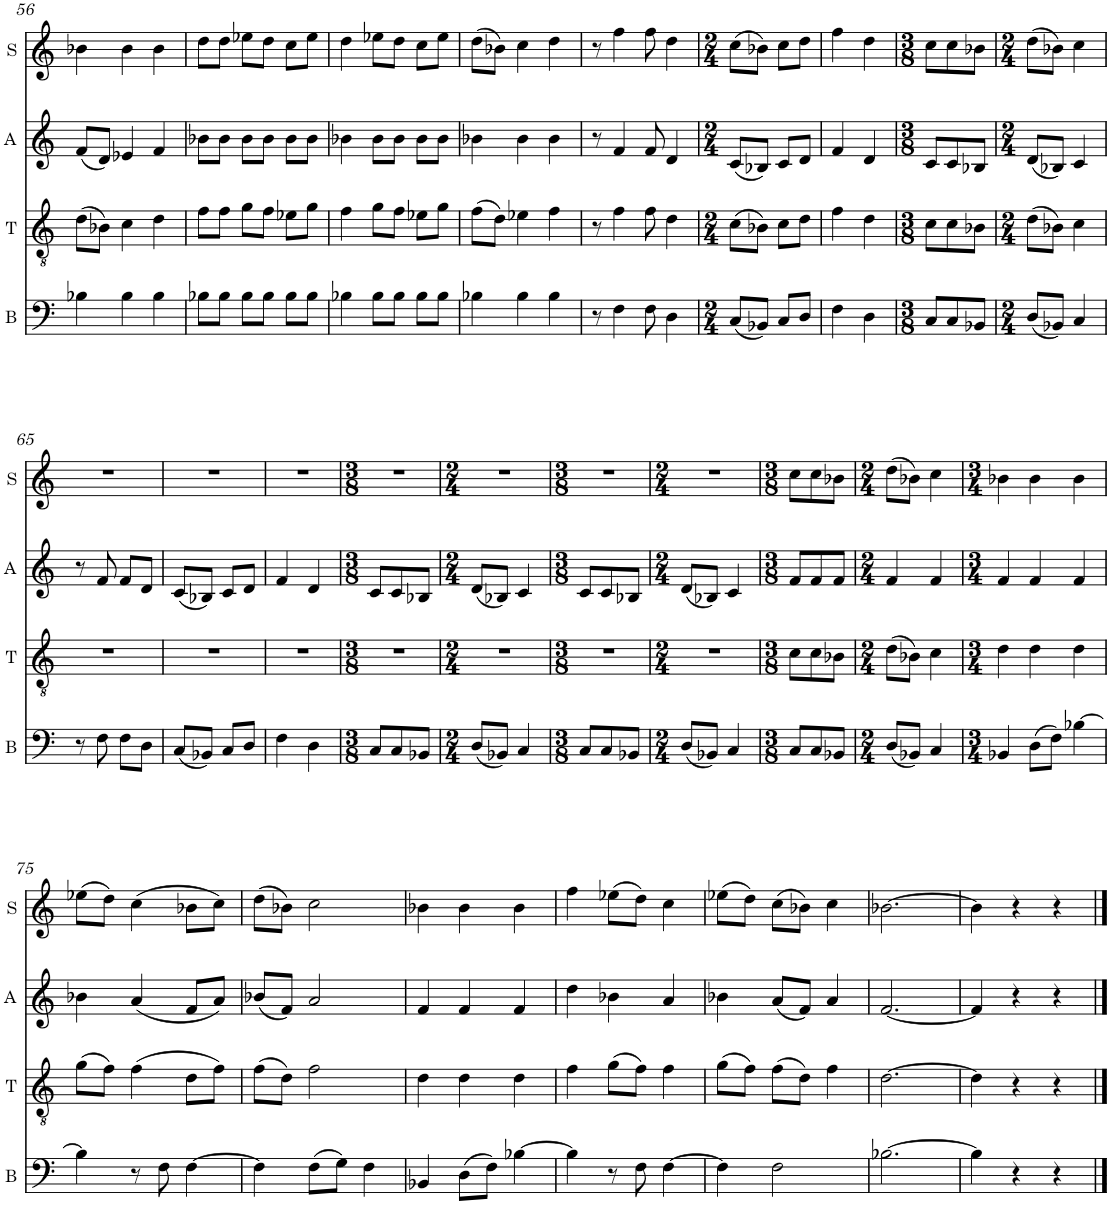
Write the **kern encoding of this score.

**kern	**kern	**kern	**kern
*part4	*part3	*part2	*part1
*staff4	*staff3	*staff2	*staff1
*I"B	*I"T	*I"A	*I"S
*I'B	*I'T	*I'A	*I'S
!!LO:PB:g=z
*clefF4	*clefGv2	*clefG2	*clefG2
*k[]	*k[]	*k[]	*k[]
*M3/4	*M3/4	*M3/4	*M3/4
=56	=56	=56	=56
4B-X\	(8d\L	(8f/L	4b-X\
.	8B-X\J)	8d/J)	.
4B-\	4c\	4e-X/	4b-\
4B-\	4d\	4f/	4b-\
=57	=57	=57	=57
8B-X\L	8f\L	8b-X\L	8dd\L
8B-\J	8f\J	8b-\J	8dd\J
8B-\L	8g\L	8b-\L	8ee-X\L
8B-\J	8f\J	8b-\J	8dd\J
8B-\L	8e-X\L	8b-\L	8cc\L
8B-\J	8g\J	8b-\J	8ee-\J
=58	=58	=58	=58
4B-X\	4f\	4b-X\	4dd\
8B-\L	8g\L	8b-\L	8ee-X\L
8B-\J	8f\J	8b-\J	8dd\J
8B-\L	8e-X\L	8b-\L	8cc\L
8B-\J	8g\J	8b-\J	8ee-\J
=59	=59	=59	=59
4B-X\	(8f\L	4b-X\	(8dd\L
.	8d\J)	.	8b-X\J)
4B-\	4e-X\	4b-\	4cc\
4B-\	4f\	4b-\	4dd\
=60	=60	=60	=60
8r	8r	8r	8r
4F\	4f\	4f/	4ff\
8F\	8f\	8f/	8ff\
4D\	4d\	4d/	4dd\
=61	=61	=61	=61
*M2/4	*M2/4	*M2/4	*M2/4
(8C/L	(8c\L	(8c/L	(8cc\L
8BB-X/J)	8B-X\J)	8B-X/J)	8b-X\J)
8C/L	8c\L	8c/L	8cc\L
8D/J	8d\J	8d/J	8dd\J
=62	=62	=62	=62
4F\	4f\	4f/	4ff\
4D\	4d\	4d/	4dd\
=63	=63	=63	=63
*M3/8	*M3/8	*M3/8	*M3/8
8C/L	8c\L	8c/L	8cc\L
8C/	8c\	8c/	8cc\
8BB-X/J	8B-X\J	8B-X/J	8b-X\J
=64	=64	=64	=64
*M2/4	*M2/4	*M2/4	*M2/4
(8D/L	(8d\L	(8d/L	(8dd\L
8BB-X/J)	8B-X\J)	8B-X/J)	8b-X\J)
4C/	4c\	4c/	4cc\
!!LO:LB:g=z
=65	=65	=65	=65
8r	2r	8r	2r
8F\	.	8f/	.
8F\L	.	8f/L	.
8D\J	.	8d/J	.
=66	=66	=66	=66
(8C/L	2r	(8c/L	2r
8BB-X/J)	.	8B-X/J)	.
8C/L	.	8c/L	.
8D/J	.	8d/J	.
=67	=67	=67	=67
4F\	2r	4f/	2r
4D\	.	4d/	.
=68	=68	=68	=68
*M3/8	*M3/8	*M3/8	*M3/8
8C/L	4.r	8c/L	4.r
8C/	.	8c/	.
8BB-X/J	.	8B-X/J	.
=69	=69	=69	=69
*M2/4	*M2/4	*M2/4	*M2/4
(8D/L	2r	(8d/L	2r
8BB-X/J)	.	8B-X/J)	.
4C/	.	4c/	.
=70	=70	=70	=70
*M3/8	*M3/8	*M3/8	*M3/8
8C/L	4.r	8c/L	4.r
8C/	.	8c/	.
8BB-X/J	.	8B-X/J	.
=71	=71	=71	=71
*M2/4	*M2/4	*M2/4	*M2/4
(8D/L	2r	(8d/L	2r
8BB-X/J)	.	8B-X/J)	.
4C/	.	4c/	.
=72	=72	=72	=72
*M3/8	*M3/8	*M3/8	*M3/8
8C/L	8c\L	8f/L	8cc\L
8C/	8c\	8f/	8cc\
8BB-X/J	8B-X\J	8f/J	8b-X\J
=73	=73	=73	=73
*M2/4	*M2/4	*M2/4	*M2/4
(8D/L	(8d\L	4f/	(8dd\L
8BB-X/J)	8B-X\J)	.	8b-X\J)
4C/	4c\	4f/	4cc\
=74	=74	=74	=74
*M3/4	*M3/4	*M3/4	*M3/4
4BB-X/	4d\	4f/	4b-X\
(8D\L	4d\	4f/	4b-\
8F\J)	.	.	.
[4B-X\	4d\	4f/	4b-\
!!LO:LB:g=z
=75	=75	=75	=75
4B-\]	(8g\L	4b-X\	(8ee-X\L
.	8f\J)	.	8dd\J)
8r	(4f\	(4a/	(4cc\
8F\	.	.	.
[4F\	8d\L	8f/L	8b-X\L
.	8f\J)	8a/J)	8cc\J)
=76	=76	=76	=76
4F\]	(8f\L	(8b-X/L	(8dd\L
.	8d\J)	8f/J)	8b-X\J)
(8F\L	2f\	2a/	2cc\
8G\J)	.	.	.
4F\	.	.	.
=77	=77	=77	=77
4BB-X/	4d\	4f/	4b-X\
(8D\L	4d\	4f/	4b-\
8F\J)	.	.	.
[4B-X\	4d\	4f/	4b-\
=78	=78	=78	=78
4B-\]	4f\	4dd\	4ff\
8r	(8g\L	4b-X\	(8ee-X\L
8F\	8f\J)	.	8dd\J)
[4F\	4f\	4a/	4cc\
=79	=79	=79	=79
4F\]	(8g\L	4b-X\	(8ee-X\L
.	8f\J)	.	8dd\J)
2F\	(8f\L	(8a/L	(8cc\L
.	8d\J)	8f/J)	8b-X\J)
.	4f\	4a/	4cc\
=80	=80	=80	=80
[2.B-X\	[2.d\	[2.f/	[2.b-X\
=81	=81	=81	=81
4B-\]	4d\]	4f/]	4b-\]
4r	4r	4r	4r
4r	4r	4r	4r
==	==	==	==
*-	*-	*-	*-
